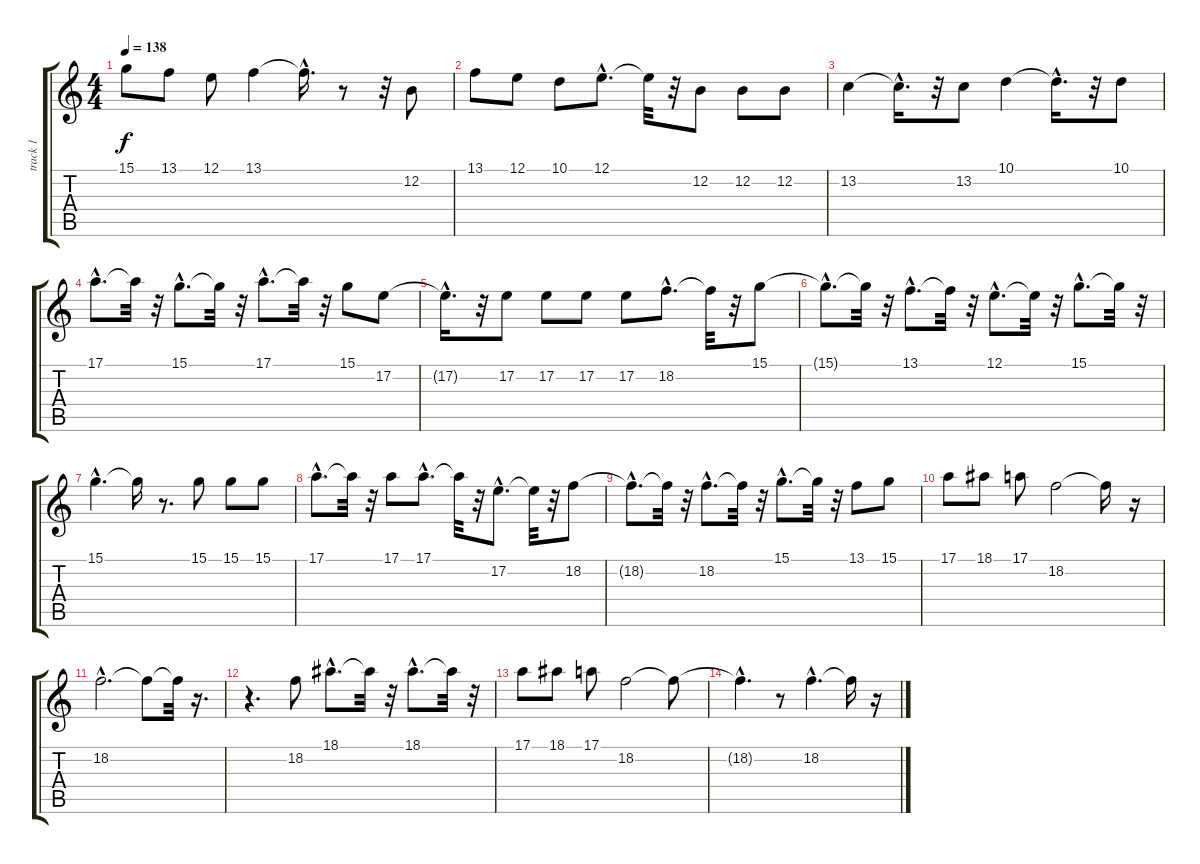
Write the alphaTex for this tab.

\track ("track 1 " "track 1 ") {instrument musicbox}
\staff {score tabs}
\tuning (E4 B3 G3 D3 A2 E2) {hide}
\ts (4 4)
\tempo 138
\clef g2
\ks c
15.1.8{dy f} 13.1.8 12.1.8 13.1.4 13.1{hac t}.16{d} r.8 r.32 12.2.8 |
13.1.8 12.1.8 10.1.8 12.1{hac}.8{d} 12.1{t}.32 r.32 12.2.8 12.2.8 12.2.8 |
13.2.4 13.2{hac t}.16{d} r.32 13.2.8 10.1.4 10.1{hac t}.16{d} r.32 10.1.8 |
17.1{hac}.8{d} 17.1{t}.32 r.32 15.1{hac}.8{d} 15.1{t}.32 r.32 17.1{hac}.8{d} 17.1{t}.32 r.32 15.1.8 17.2.8 |
17.2{hac t}.16{d} r.32 17.2.8 17.2.8 17.2.8 17.2.8 18.2{hac}.8{d} 18.2{t}.32 r.32 15.1.8 |
15.1{hac t}.8{d} 15.1{t}.32 r.32 13.1{hac}.8{d} 13.1{t}.32 r.32 12.1{hac}.8{d} 12.1{t}.32 r.32 15.1{hac}.8{d} 15.1{t}.32 r.32 |
15.1{hac}.4{d} 15.1{t}.16 r.8{d} 15.1.8 15.1.8 15.1.8 |
17.1{hac}.8{d} 17.1{t}.32 r.32 17.1.8 17.1{hac}.8{d} 17.1{t}.32 r.32 17.2{hac}.8{d} 17.2{t}.32 r.32 18.2.8 |
18.2{hac t}.8{d} 18.2{t}.32 r.32 18.2{hac}.8{d} 18.2{t}.32 r.32 15.1{hac}.8{d} 15.1{t}.32 r.32 13.1.8 15.1.8 |
17.1.8 18.1.8 17.1.8 18.2.2 18.2{t}.16 r.16 |
18.2{hac}.2{d} 18.2{t}.8 18.2{t}.32 r.16{d} |
r.4{d} 18.2.8 18.1{hac}.8{d} 18.1{t}.32 r.32 18.1{hac}.8{d} 18.1{t}.32 r.32 |
17.1.8 18.1.8 17.1.8 18.2.2 18.2{t}.8 |
18.2{hac t}.4{d} r.8 18.2{hac}.4{d} 18.2{t}.16 r.16
